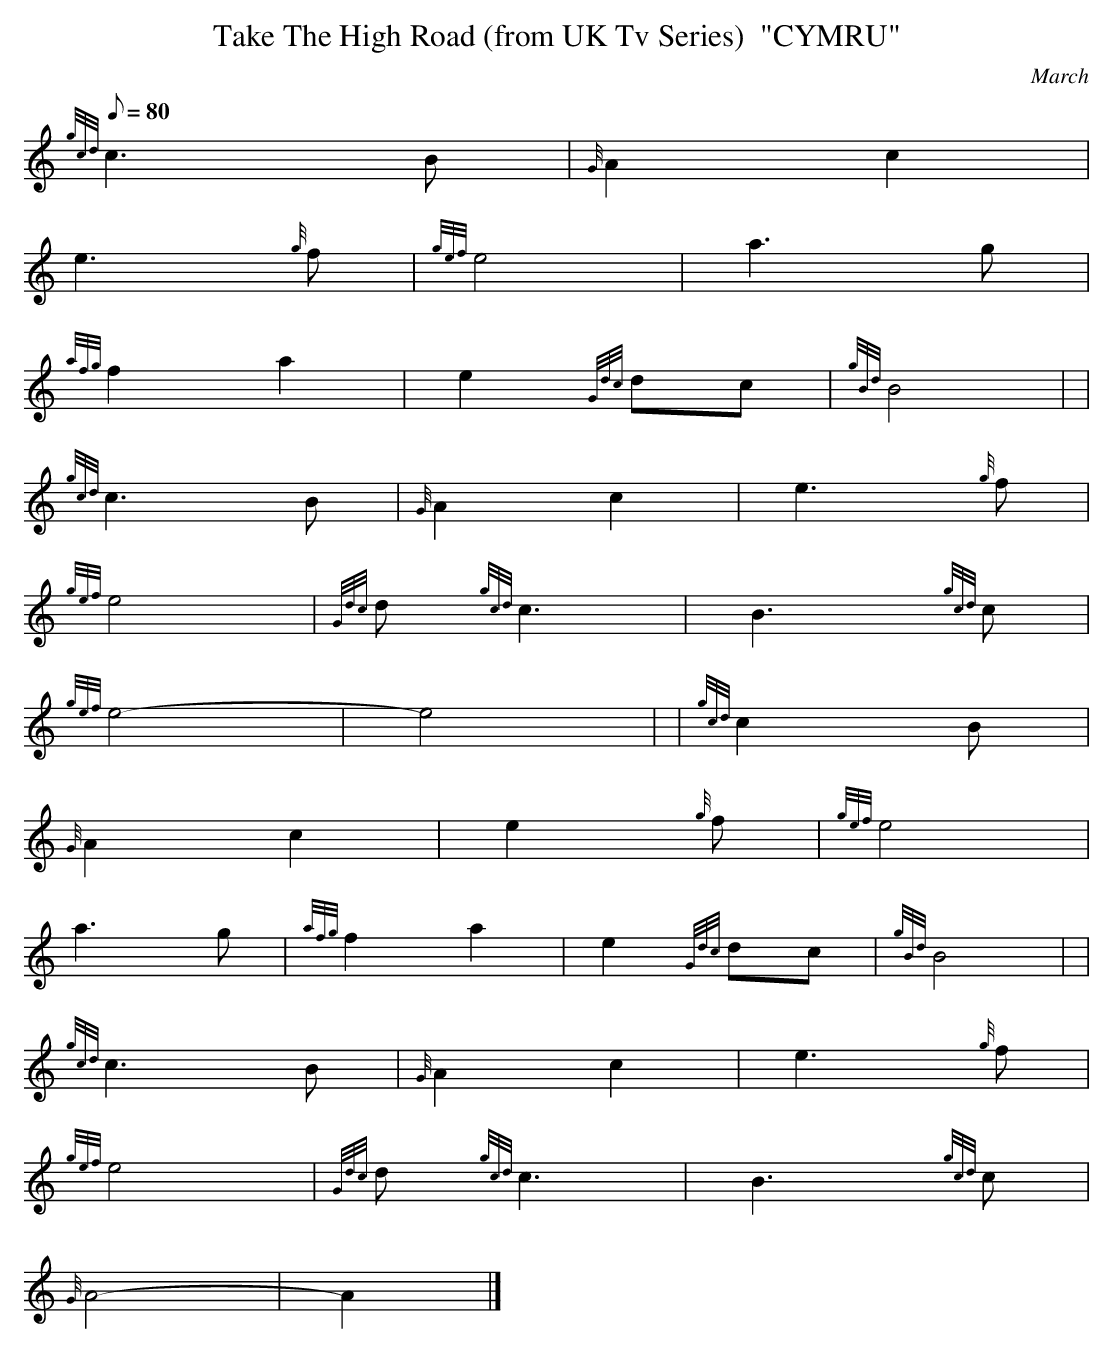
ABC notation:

X:1
T:Take The High Road (from UK Tv Series)  "CYMRU"
M:C
L:1/8
Q:80
C:March
K:HP
M:C | | \
{gcd}c3B | \
{G}A2c2 |
e3{g}f | \
{gef}e4 | \
a3g |
{afg}f2a2 | \
e2{Gdc}dc | \
{gBd}B4| |
{gcd}c3B | \
{G}A2c2 | \
e3{g}f |
{gef}e4 | \
{Gdc}d{gcd}c3 | \
B3{gcd}c |
{gef}e4 | \
-e4 | | \
{gcd}c2B |
{G}A2c2 | \
e2{g}f | \
{gef}e4 |
a3g | \
{afg}f2a2 | \
e2{Gdc}dc | \
{gBd}B4| |
{gcd}c3B | \
{G}A2c2 | \
e3{g}f |
{gef}e4 | \
{Gdc}d{gcd}c3 | \
B3{gcd}c |
{G}A4 | \
-A2|]
